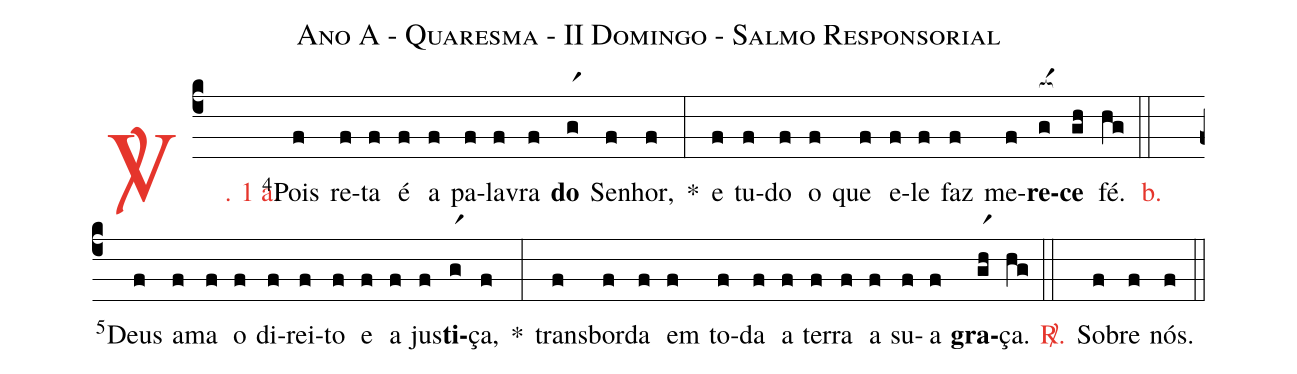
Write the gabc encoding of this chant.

name: Ano A - Quaresma - II Domingo - Salmo Responsorial;
%%
(c4)

<c><sp>V/</sp>. 1 a.</c>() <v>\VSup{4}</v>Pois(f) re(f)ta(f) é(f) a(f) pa(f)la(f)vra(f) <b>do</b>(gr1) Se(f)nhor,(f) *(:)
e(f) tu(f)do(f) o(f) que(f) e(f)le(f) faz(f) me(f)<b>re</b>(g[ocba:1{])<b>ce</b>(gh[ocba:0}]) fé.(hg)

(::)

<nlba><c>b.</c>() <v>\VSup{5}</v>Deus</nlba>(f) a(f)ma(f) o(f) di(f)rei(f)to(f) e(f) a(f) jus(f)<b>ti</b>(gr1)ça,(f) *(:)
trans(f)bor(f)da(f) em(f) to(f)da(f) a(f) ter(f)ra(f) a(f) su(f)a(f) <b>gra</b>(gr1h)ça.(hg)

(::)

<nlba><c><sp>R/</sp>.</c>() So</nlba>(f)bre(f) nós.(f)

(::)
